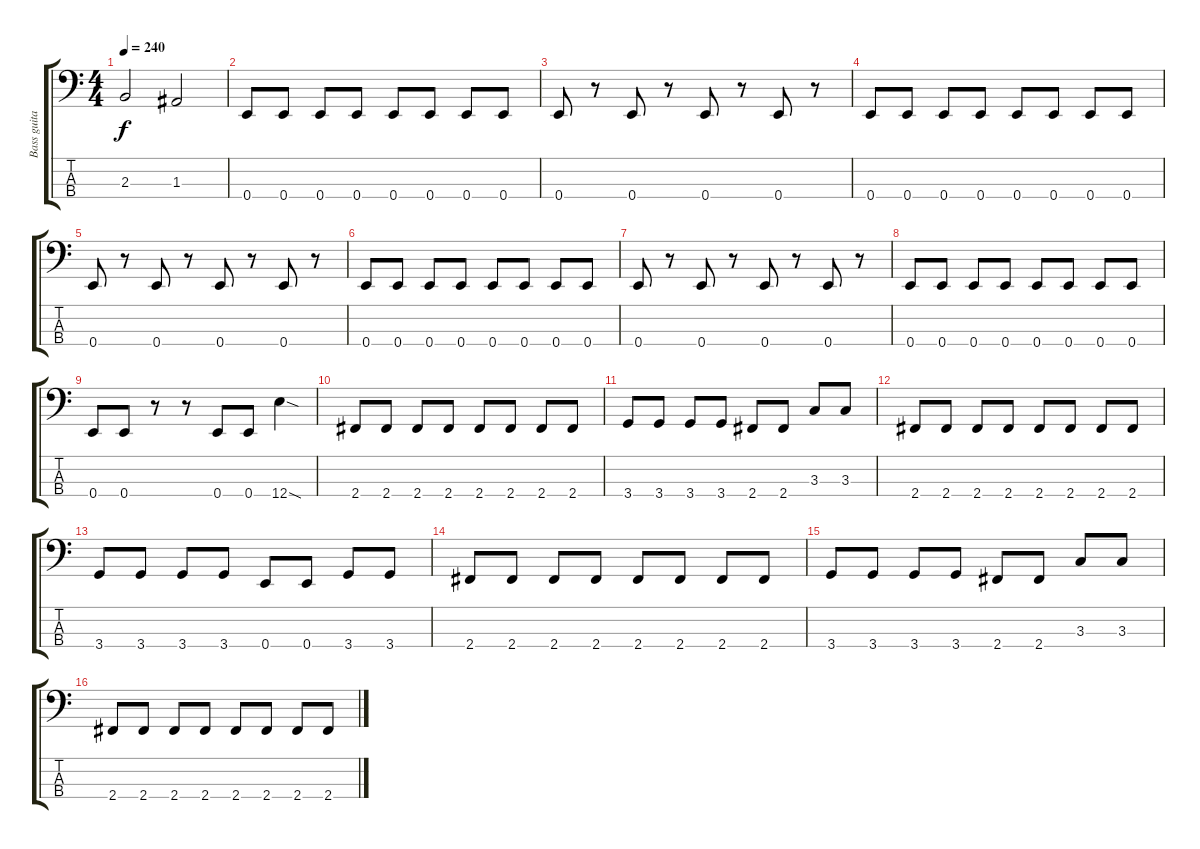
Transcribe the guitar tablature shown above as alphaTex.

\track ("Bass guitar" "Bass guita") {instrument electricbassfinger}
\staff {score tabs}
\tuning (G2 D2 A1 E1) {hide}
\ts (4 4)
\tempo 240
\clef f4
\ks c
2.3.2{dy f} 1.3.2 |
0.4.8 0.4.8 0.4.8 0.4.8 0.4.8 0.4.8 0.4.8 0.4.8 |
0.4.8 r.8 0.4.8 r.8 0.4.8 r.8 0.4.8 r.8 |
0.4.8 0.4.8 0.4.8 0.4.8 0.4.8 0.4.8 0.4.8 0.4.8 |
0.4.8 r.8 0.4.8 r.8 0.4.8 r.8 0.4.8 r.8 |
0.4.8 0.4.8 0.4.8 0.4.8 0.4.8 0.4.8 0.4.8 0.4.8 |
0.4.8 r.8 0.4.8 r.8 0.4.8 r.8 0.4.8 r.8 |
0.4.8 0.4.8 0.4.8 0.4.8 0.4.8 0.4.8 0.4.8 0.4.8 |
0.4.8 0.4.8 r.8 r.8 0.4.8 0.4.8 12.4{sod}.4 |
2.4.8 2.4.8 2.4.8 2.4.8 2.4.8 2.4.8 2.4.8 2.4.8 |
3.4.8 3.4.8 3.4.8 3.4.8 2.4.8 2.4.8 3.3.8 3.3.8 |
2.4.8 2.4.8 2.4.8 2.4.8 2.4.8 2.4.8 2.4.8 2.4.8 |
3.4.8 3.4.8 3.4.8 3.4.8 0.4.8 0.4.8 3.4.8 3.4.8 |
2.4.8 2.4.8 2.4.8 2.4.8 2.4.8 2.4.8 2.4.8 2.4.8 |
3.4.8 3.4.8 3.4.8 3.4.8 2.4.8 2.4.8 3.3.8 3.3.8 |
2.4.8 2.4.8 2.4.8 2.4.8 2.4.8 2.4.8 2.4.8 2.4.8
